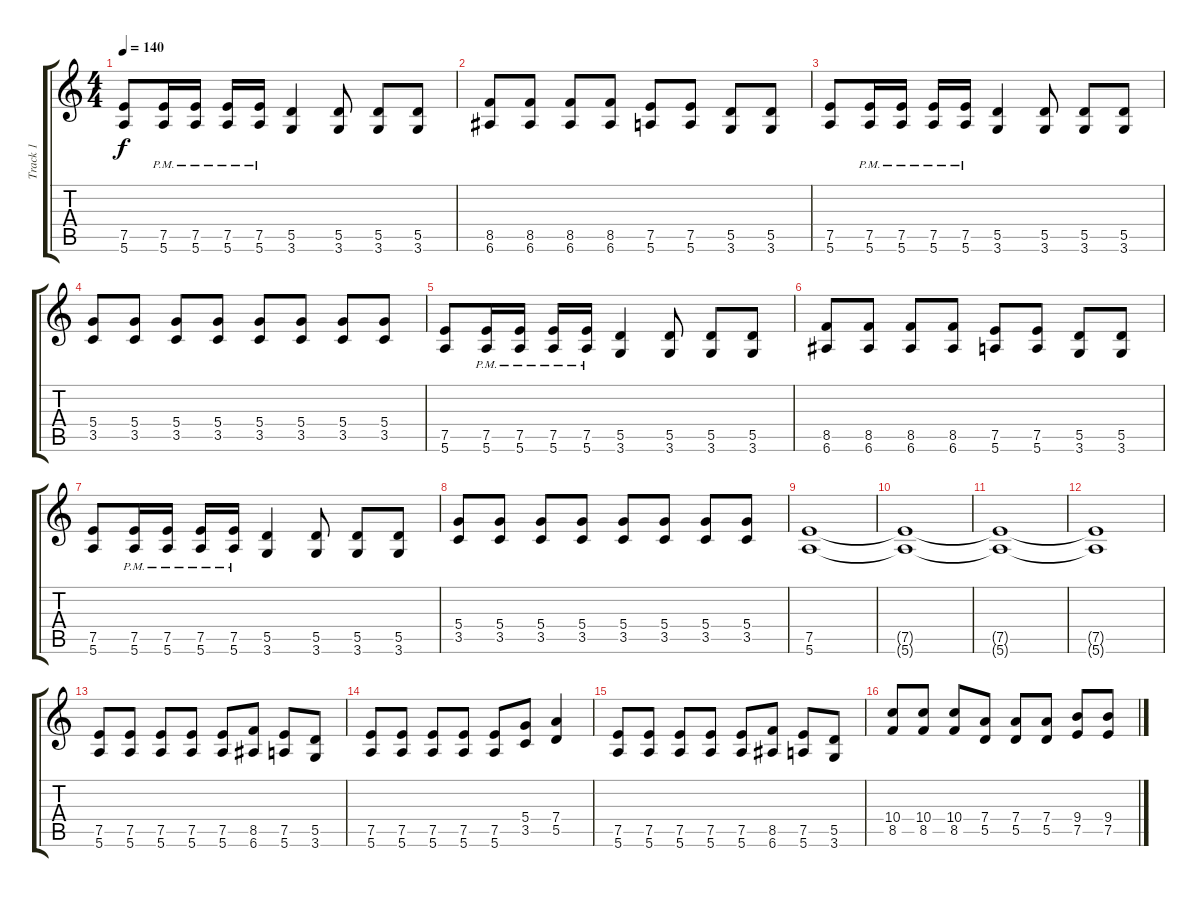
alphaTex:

\track ("Track 1" "Track 1") {instrument distortionguitar}
\staff {score tabs}
\tuning (E4 B3 G3 D3 A2 E2) {hide}
\ts (4 4)
\tempo 140
\clef g2
\ks c
(7.5 5.6).8{dy f} (7.5{pm} 5.6{pm}).16 (7.5{pm} 5.6{pm}).16 (7.5{pm} 5.6{pm}).16 (7.5{pm} 5.6{pm}).16 (5.5 3.6).4 (5.5 3.6).8 (5.5 3.6).8 (5.5 3.6).8 |
(8.5 6.6).8 (8.5 6.6).8 (8.5 6.6).8 (8.5 6.6).8 (7.5 5.6).8 (7.5 5.6).8 (5.5 3.6).8 (5.5 3.6).8 |
(7.5 5.6).8 (7.5{pm} 5.6{pm}).16 (7.5{pm} 5.6{pm}).16 (7.5{pm} 5.6{pm}).16 (7.5{pm} 5.6{pm}).16 (5.5 3.6).4 (5.5 3.6).8 (5.5 3.6).8 (5.5 3.6).8 |
(5.4 3.5).8 (5.4 3.5).8 (5.4 3.5).8 (5.4 3.5).8 (5.4 3.5).8 (5.4 3.5).8 (5.4 3.5).8 (5.4 3.5).8 |
(7.5 5.6).8 (7.5{pm} 5.6{pm}).16 (7.5{pm} 5.6{pm}).16 (7.5{pm} 5.6{pm}).16 (7.5{pm} 5.6{pm}).16 (5.5 3.6).4 (5.5 3.6).8 (5.5 3.6).8 (5.5 3.6).8 |
(8.5 6.6).8 (8.5 6.6).8 (8.5 6.6).8 (8.5 6.6).8 (7.5 5.6).8 (7.5 5.6).8 (5.5 3.6).8 (5.5 3.6).8 |
(7.5 5.6).8 (7.5{pm} 5.6{pm}).16 (7.5{pm} 5.6{pm}).16 (7.5{pm} 5.6{pm}).16 (7.5{pm} 5.6{pm}).16 (5.5 3.6).4 (5.5 3.6).8 (5.5 3.6).8 (5.5 3.6).8 |
(5.4 3.5).8 (5.4 3.5).8 (5.4 3.5).8 (5.4 3.5).8 (5.4 3.5).8 (5.4 3.5).8 (5.4 3.5).8 (5.4 3.5).8 |
(7.5 5.6).1 |
(7.5{t} 5.6{t}).1 |
(7.5{t} 5.6{t}).1 |
(7.5{t} 5.6{t}).1 |
(7.5 5.6).8 (7.5 5.6).8 (7.5 5.6).8 (7.5 5.6).8 (7.5 5.6).8 (8.5 6.6).8 (7.5 5.6).8 (5.5 3.6).8 |
(7.5 5.6).8 (7.5 5.6).8 (7.5 5.6).8 (7.5 5.6).8 (7.5 5.6).8 (5.4 3.5).8 (7.4 5.5).4 |
(7.5 5.6).8 (7.5 5.6).8 (7.5 5.6).8 (7.5 5.6).8 (7.5 5.6).8 (8.5 6.6).8 (7.5 5.6).8 (5.5 3.6).8 |
(10.4 8.5).8 (10.4 8.5).8 (10.4 8.5).8 (7.4 5.5).8 (7.4 5.5).8 (7.4 5.5).8 (9.4 7.5).8 (9.4 7.5).8
